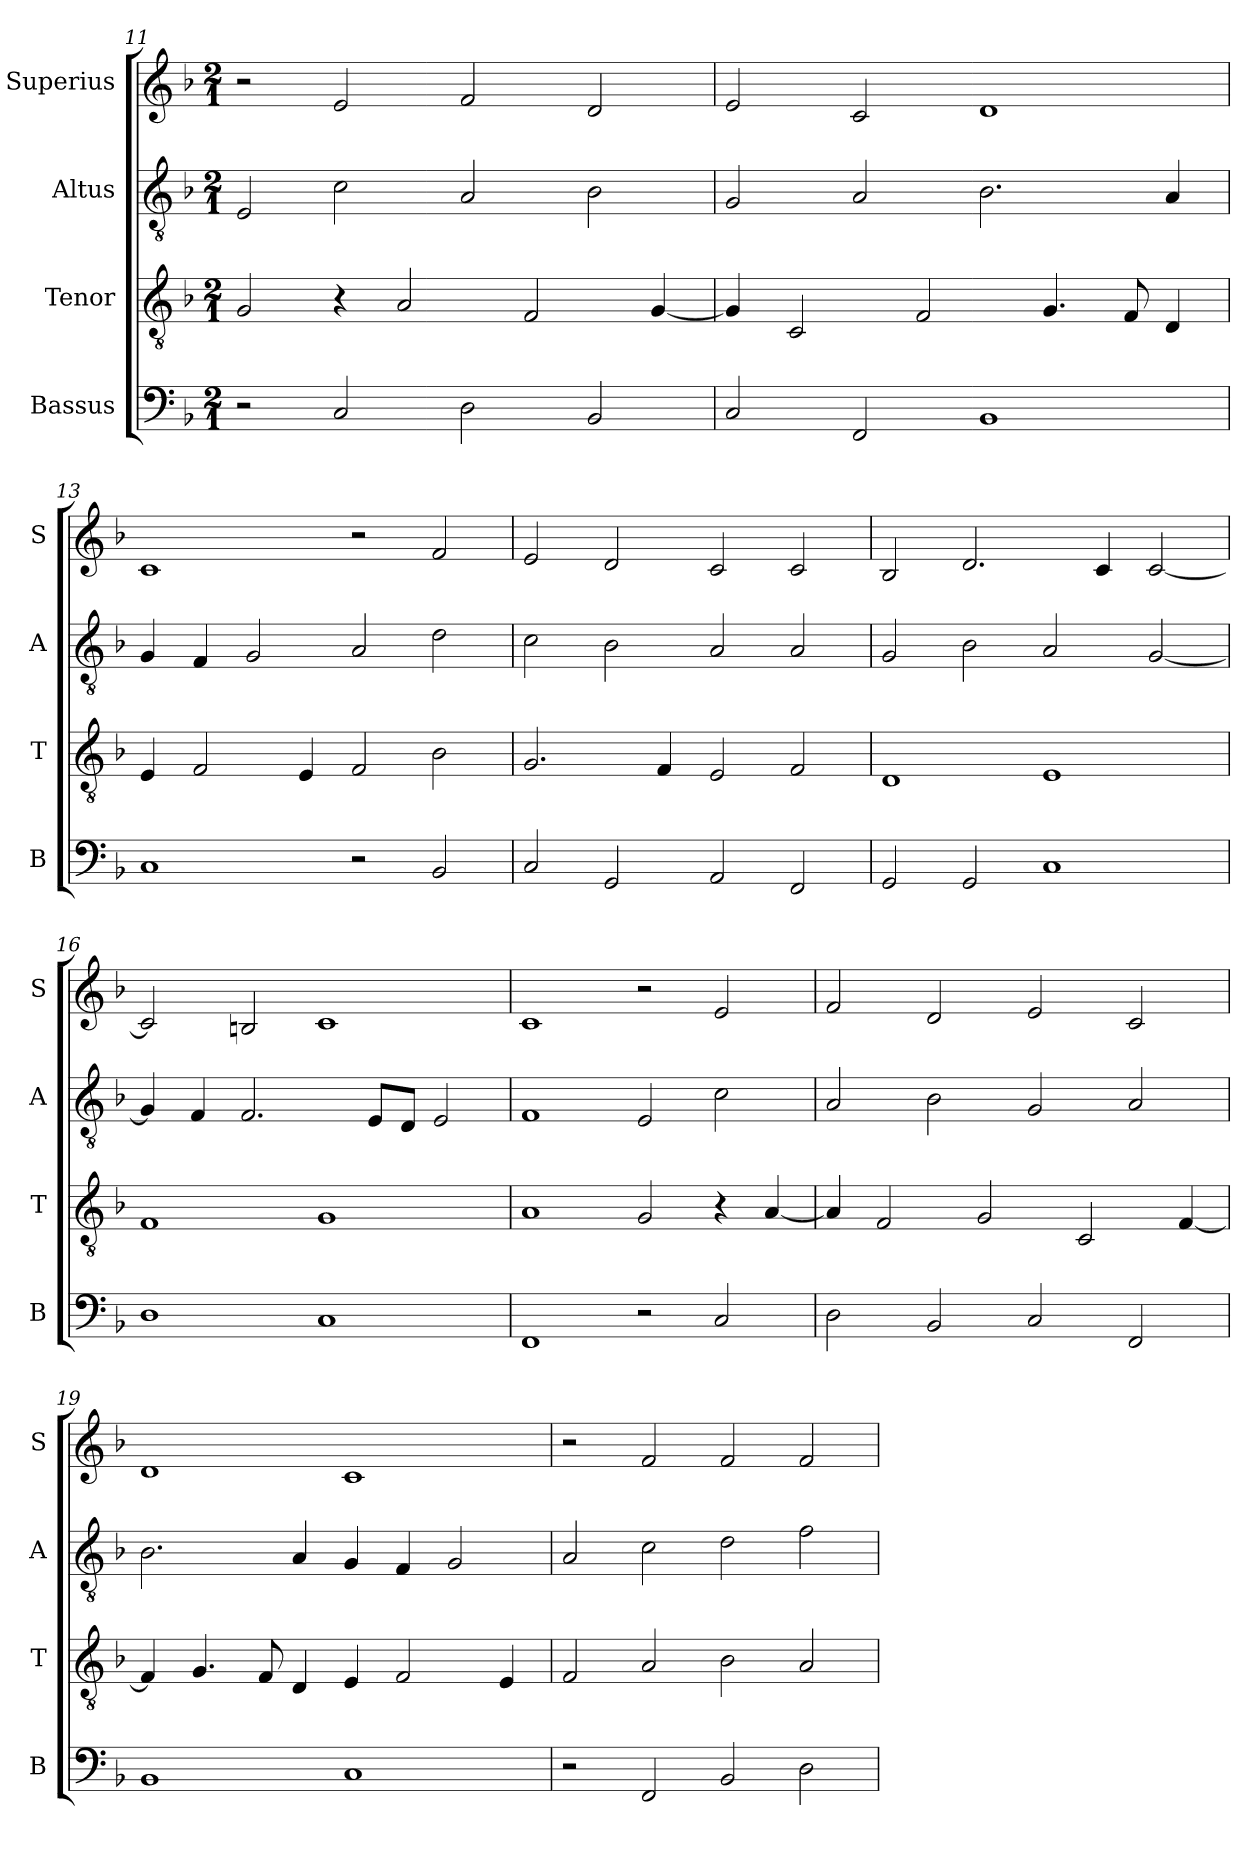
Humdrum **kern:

**kern	**kern	**kern	**kern
*part4	*part3	*part2	*part1
*staff4	*staff3	*staff2	*staff1
*I"Bassus	*I"Tenor	*I"Altus	*I"Superius
*I'B	*I'T	*I'A	*I'S
*clefF4	*clefGv2	*clefGv2	*clefG2
*k[b-]	*k[b-]	*k[b-]	*k[b-]
*F:	*F:	*F:	*F:
*M2/1	*M2/1	*M2/1	*M2/1
=11	=11	=11	=11
2r	2G	2E	2r
2C	4r	2c	2e
.	2A	.	.
2D	.	2A	2f
.	2F	.	.
2BB-	.	2B-	2d
.	[4G	.	.
=12	=12	=12	=12
2C	4G]	2G	2e
.	2C	.	.
2FF	.	2A	2c
.	2F	.	.
1BB-	.	2.B-	1d
.	4.G	.	.
.	8F	.	.
.	4D	4A	.
=13	=13	=13	=13
1C	4E	4G	1c
.	2F	4F	.
.	.	2G	.
.	4E	.	.
2r	2F	2A	2r
2BB-	2B-	2d	2f
=14	=14	=14	=14
2C	2.G	2c	2e
2GG	.	2B-	2d
.	4F	.	.
2AA	2E	2A	2c
2FF	2F	2A	2c
=15	=15	=15	=15
2GG	1D	2G	2B-
2GG	.	2B-	2.d
1C	1E	2A	.
.	.	.	4c
.	.	[2G	[2c
=16	=16	=16	=16
1D	1F	4G]	2c]
.	.	4F	.
.	.	2.F	2Bn
1C	1G	.	1c
.	.	8EL	.
.	.	8DJ	.
.	.	2E	.
=17	=17	=17	=17
1FF	1A	1F	1c
2r	2G	2E	2r
2C	4r	2c	2e
.	[4A	.	.
=18	=18	=18	=18
2D	4A]	2A	2f
.	2F	.	.
2BB-	.	2B-	2d
.	2G	.	.
2C	.	2G	2e
.	2C	.	.
2FF	.	2A	2c
.	[4F	.	.
=19	=19	=19	=19
1BB-	4F]	2.B-	1d
.	4.G	.	.
.	8F	.	.
.	4D	4A	.
1C	4E	4G	1c
.	2F	4F	.
.	.	2G	.
.	4E	.	.
=20	=20	=20	=20
2r	2F	2A	2r
2FF	2A	2c	2f
2BB-	2B-	2d	2f
2D	2A	2f	2f
=	=	=	=
*-	*-	*-	*-
